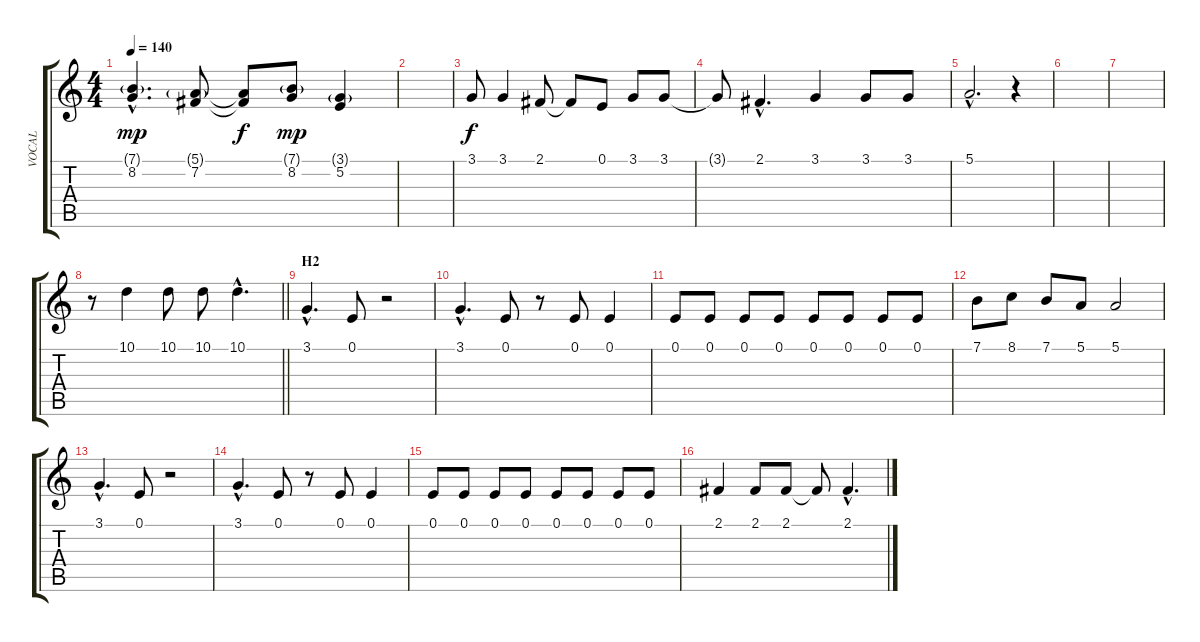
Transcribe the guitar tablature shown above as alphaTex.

\track ("VOCAL" "VOCAL") {instrument oboe}
\staff {score tabs}
\tuning (E4 B3 G3 D3 A2 E2) {hide}
\ts (4 4)
\tempo 140
\clef g2
\ks c
(7.1{g hac} 8.2{hac}).4{d dy mp} (5.1{g} 7.2).8 (5.1{t} 7.2{t}).8{dy f} (7.1{g} 8.2).8{dy mp} (3.1{g} 5.2).4 |
|
3.1.8{dy f} 3.1.4 2.1.8 2.1{t}.8 0.1.8 3.1.8 3.1.8 |
3.1{t}.8 2.1{hac}.4{d} 3.1.4 3.1.8 3.1.8 |
5.1{hac}.2{d} r.4 |
|
|
\barLineRight lightlight
r.8 10.1.4 10.1.8 10.1.8 10.1{hac}.4{d} |
\section ("" "H2")
3.1{hac}.4{d} 0.1.8 r.2 |
3.1{hac}.4{d} 0.1.8 r.8 0.1.8 0.1.4 |
0.1.8 0.1.8 0.1.8 0.1.8 0.1.8 0.1.8 0.1.8 0.1.8 |
7.1.8 8.1.8 7.1.8 5.1.8 5.1.2 |
3.1{hac}.4{d} 0.1.8 r.2 |
3.1{hac}.4{d} 0.1.8 r.8 0.1.8 0.1.4 |
0.1.8 0.1.8 0.1.8 0.1.8 0.1.8 0.1.8 0.1.8 0.1.8 |
2.1.4 2.1.8 2.1.8 2.1{t}.8 2.1{hac}.4{d}
